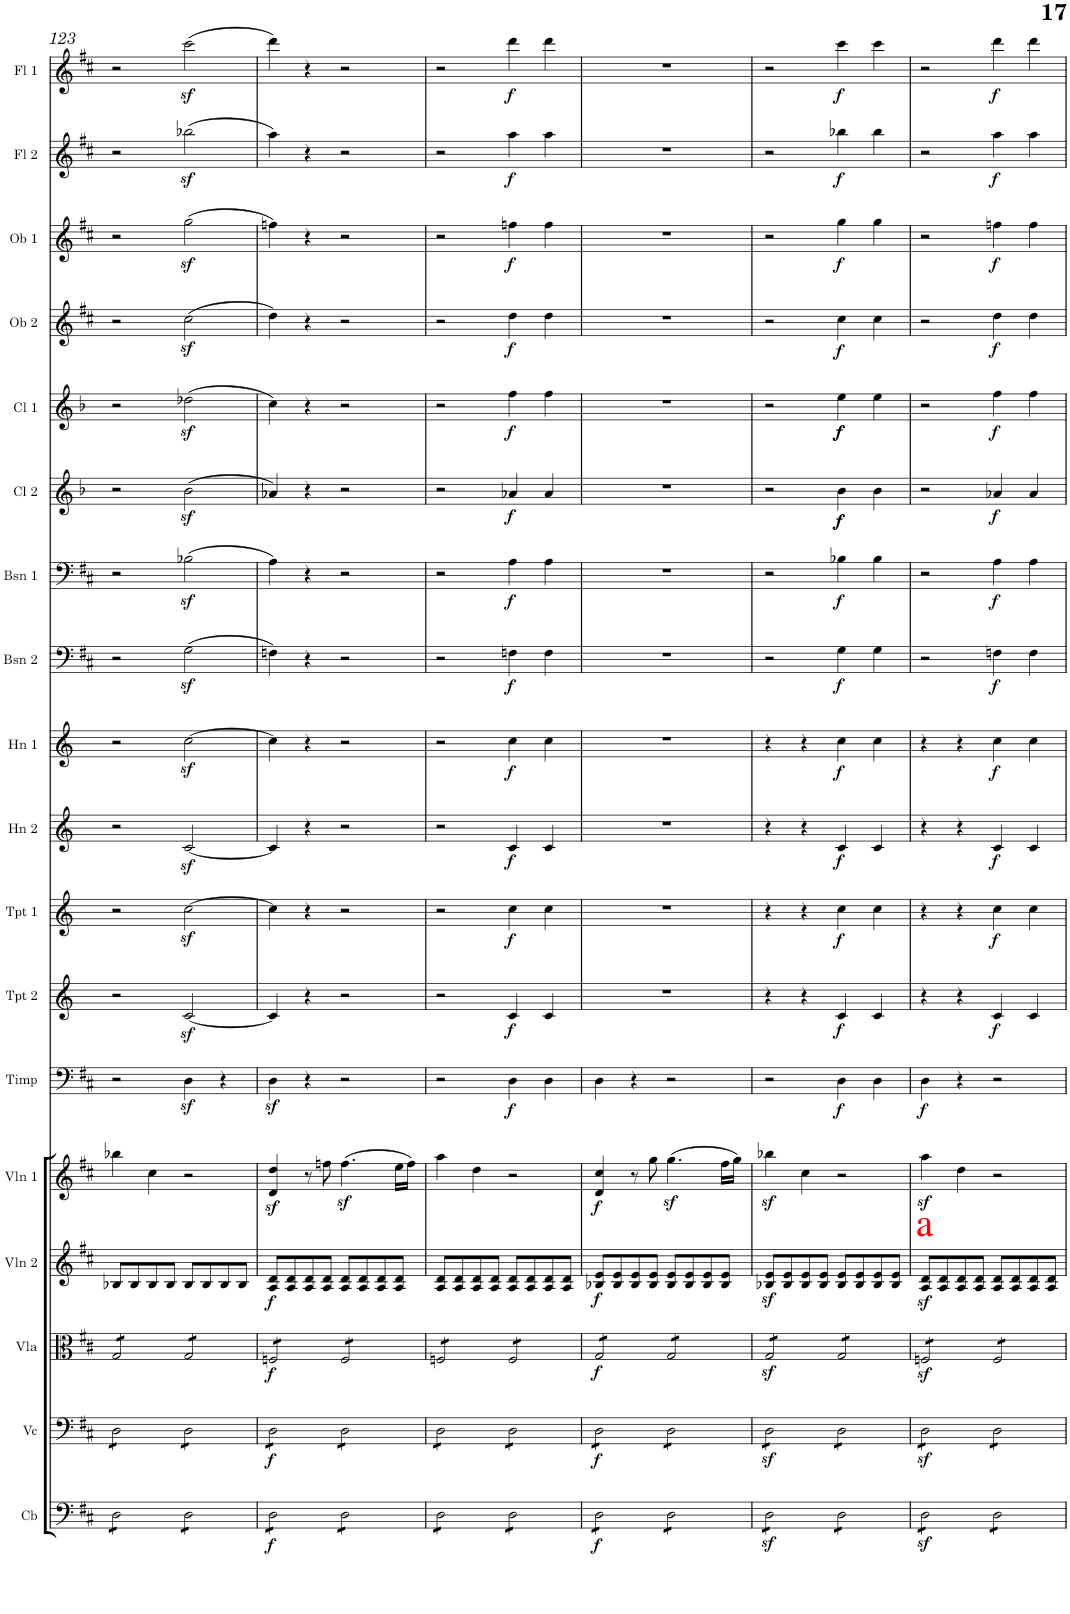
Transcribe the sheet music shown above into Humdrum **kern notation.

**kern	**dynam	**kern	**dynam	**kern	**dynam	**kern	**dynam	**kern	**text	**dynam	**kern	**dynam	**kern	**dynam	**kern	**dynam	**kern	**dynam	**kern	**dynam	**kern	**dynam	**kern	**dynam	**kern	**dynam	**kern	**dynam	**kern	**dynam	**kern	**dynam	**kern	**dynam	**kern	**dynam
*part18	*part18	*part17	*part17	*part16	*part16	*part15	*part15	*part14	*part14	*part14	*part13	*part13	*part12	*part12	*part11	*part11	*part10	*part10	*part9	*part9	*part8	*part8	*part7	*part7	*part6	*part6	*part5	*part5	*part4	*part4	*part3	*part3	*part2	*part2	*part1	*part1
*staff18	*staff18	*staff17	*staff17	*staff16	*staff16	*staff15	*staff15	*staff14	*staff14	*staff14	*staff13	*staff13	*staff12	*staff12	*staff11	*staff11	*staff10	*staff10	*staff9	*staff9	*staff8	*staff8	*staff7	*staff7	*staff6	*staff6	*staff5	*staff5	*staff4	*staff4	*staff3	*staff3	*staff2	*staff2	*staff1	*staff1
*I"Contrabass	*	*I"Violoncello	*	*I"Viola	*	*I"Violin 2	*	*I"Violin 1	*	*	*I"Timpani	*	*I"D Trumpet 2	*	*I"D Trumpet 1	*	*I"D Horn 2	*	*I"D Horn 1	*	*I"Bassoon 2	*	*I"Bassoon 1	*	*I"A Clarinet 2	*	*I"A Clarinet 1	*	*I"Oboe 2	*	*I"Oboe 1	*	*I"Flute 2	*	*I"Flute 1	*
*I'Cb	*	*I'Vc	*	*I'Vla	*	*I'Vln 2	*	*I'Vln 1	*	*	*I'Timp	*	*I'Tpt 2	*	*I'Tpt 1	*	*I'Hn 2	*	*I'Hn 1	*	*I'Bsn 2	*	*I'Bsn 1	*	*I'Cl 2	*	*I'Cl 1	*	*I'Ob 2	*	*I'Ob 1	*	*I'Fl 2	*	*I'Fl 1	*
!!LO:PB:g=z
*clefF4	*	*clefF4	*	*clefC3	*	*clefG2	*	*clefG2	*	*	*clefF4	*	*clefG2	*	*clefG2	*	*clefG2	*	*clefG2	*	*clefF4	*	*clefF4	*	*clefG2	*	*clefG2	*	*clefG2	*	*clefG2	*	*clefG2	*	*clefG2	*
*Trd7c12	*	*	*	*	*	*	*	*	*	*	*	*	*Trd-1c-2	*	*Trd-1c-2	*	*Trd6c10	*	*Trd6c10	*	*	*	*	*	*Trd2c3	*	*Trd2c3	*	*	*	*	*	*	*	*	*
*k[f#c#]	*	*k[f#c#]	*	*k[f#c#]	*	*k[f#c#]	*	*k[f#c#]	*	*	*k[f#c#]	*	*k[]	*	*k[]	*	*k[]	*	*k[]	*	*k[f#c#]	*	*k[f#c#]	*	*k[b-]	*	*k[b-]	*	*k[f#c#]	*	*k[f#c#]	*	*k[f#c#]	*	*k[f#c#]	*
*M2/2	*	*M2/2	*	*M2/2	*	*M2/2	*	*M2/2	*	*	*M2/2	*	*M2/2	*	*M2/2	*	*M2/2	*	*M2/2	*	*M2/2	*	*M2/2	*	*M2/2	*	*M2/2	*	*M2/2	*	*M2/2	*	*M2/2	*	*M2/2	*
*met(c|)	*	*met(c|)	*	*met(c|)	*	*met(c|)	*	*met(c|)	*	*	*met(c|)	*	*met(c|)	*	*met(c|)	*	*met(c|)	*	*met(c|)	*	*met(c|)	*	*met(c|)	*	*met(c|)	*	*met(c|)	*	*met(c|)	*	*met(c|)	*	*met(c|)	*	*met(c|)	*
=123	=123	=123	=123	=123	=123	=123	=123	=123	=123	=123	=123	=123	=123	=123	=123	=123	=123	=123	=123	=123	=123	=123	=123	=123	=123	=123	=123	=123	=123	=123	=123	=123	=123	=123	=123	=123
*tremolo	*	*	*	*	*	*	*	*	*	*	*	*	*	*	*	*	*	*	*	*	*	*	*	*	*	*	*	*	*	*	*	*	*	*	*	*
*	*	*tremolo	*	*	*	*	*	*	*	*	*	*	*	*	*	*	*	*	*	*	*	*	*	*	*	*	*	*	*	*	*	*	*	*	*	*
*	*	*	*	*tremolo	*	*	*	*	*	*	*	*	*	*	*	*	*	*	*	*	*	*	*	*	*	*	*	*	*	*	*	*	*	*	*	*
8D\L	.	8D\L	.	8G/L	.	8B-X/L	.	4bb-X\	.	.	2r	.	2r	.	2r	.	2r	.	2r	.	2r	.	2r	.	2r	.	2r	.	2r	.	2r	.	2r	.	2r	.
8D\	.	8D\	.	8G/	.	8B-/	.	.	.	.	.	.	.	.	.	.	.	.	.	.	.	.	.	.	.	.	.	.	.	.	.	.	.	.	.	.
8D\	.	8D\	.	8G/	.	8B-/	.	4cc#\	.	.	.	.	.	.	.	.	.	.	.	.	.	.	.	.	.	.	.	.	.	.	.	.	.	.	.	.
8D\J	.	8D\J	.	8G/J	.	8B-/J	.	.	.	.	.	.	.	.	.	.	.	.	.	.	.	.	.	.	.	.	.	.	.	.	.	.	.	.	.	.
8D\L	.	8D\L	.	8G/L	.	8B-/L	.	2r	.	.	4Dz<\	.	[2cz</	.	[2ccz<\	.	[2cz</	.	[2ccz<\	.	(2Gz<\	.	(2B-Xz<\	.	(2b-z<\	.	(2dd-Xz<\	.	(2cc#z<\	.	(2ggz<\	.	(2bb-Xz<\	.	(2ccc#z<\	.
8D\	.	8D\	.	8G/	.	8B-/	.	.	.	.	.	.	.	.	.	.	.	.	.	.	.	.	.	.	.	.	.	.	.	.	.	.	.	.	.	.
8D\	.	8D\	.	8G/	.	8B-/	.	.	.	.	4r	.	.	.	.	.	.	.	.	.	.	.	.	.	.	.	.	.	.	.	.	.	.	.	.	.
8D\J	.	8D\J	.	8G/J	.	8B-/J	.	.	.	.	.	.	.	.	.	.	.	.	.	.	.	.	.	.	.	.	.	.	.	.	.	.	.	.	.	.
=124	=124	=124	=124	=124	=124	=124	=124	=124	=124	=124	=124	=124	=124	=124	=124	=124	=124	=124	=124	=124	=124	=124	=124	=124	=124	=124	=124	=124	=124	=124	=124	=124	=124	=124	=124	=124
!	!LO:DY:b	!	!LO:DY:b	!	!LO:DY:b	!	!LO:DY:b	!	!	!	!	!	!	!	!	!	!	!	!	!	!	!	!	!	!	!	!	!	!	!	!	!	!	!	!	!
8D\L	f	8D\L	f	8Fn/L	f	8A/ 8d/L	f	4d/z< 4dd/z<	.	.	4Dz<\	.	4c/]	.	4cc\]	.	4c/]	.	4cc\]	.	4Fn\)	.	4A\)	.	4a-X/)	.	4cc\)	.	4dd\)	.	4ffn\)	.	4aa\)	.	4ddd\)	.
8D\	.	8D\	.	8Fn/	.	8A/ 8d/	.	.	.	.	.	.	.	.	.	.	.	.	.	.	.	.	.	.	.	.	.	.	.	.	.	.	.	.	.	.
8D\	.	8D\	.	8Fn/	.	8A/ 8d/	.	8r	.	.	4r	.	4r	.	4r	.	4r	.	4r	.	4r	.	4r	.	4r	.	4r	.	4r	.	4r	.	4r	.	4r	.
8D\J	.	8D\J	.	8Fn/J	.	8A/ 8d/J	.	8ffn\	.	.	.	.	.	.	.	.	.	.	.	.	.	.	.	.	.	.	.	.	.	.	.	.	.	.	.	.
8D\L	.	8D\L	.	8F/L	.	8A/ 8d/L	.	(4.ffz<\	.	.	2r	.	2r	.	2r	.	2r	.	2r	.	2r	.	2r	.	2r	.	2r	.	2r	.	2r	.	2r	.	2r	.
8D\	.	8D\	.	8F/	.	8A/ 8d/	.	.	.	.	.	.	.	.	.	.	.	.	.	.	.	.	.	.	.	.	.	.	.	.	.	.	.	.	.	.
8D\	.	8D\	.	8F/	.	8A/ 8d/	.	.	.	.	.	.	.	.	.	.	.	.	.	.	.	.	.	.	.	.	.	.	.	.	.	.	.	.	.	.
8D\J	.	8D\J	.	8F/J	.	8A/ 8d/J	.	16ee\LL	.	.	.	.	.	.	.	.	.	.	.	.	.	.	.	.	.	.	.	.	.	.	.	.	.	.	.	.
.	.	.	.	.	.	.	.	16ff\JJ)	.	.	.	.	.	.	.	.	.	.	.	.	.	.	.	.	.	.	.	.	.	.	.	.	.	.	.	.
=125	=125	=125	=125	=125	=125	=125	=125	=125	=125	=125	=125	=125	=125	=125	=125	=125	=125	=125	=125	=125	=125	=125	=125	=125	=125	=125	=125	=125	=125	=125	=125	=125	=125	=125	=125	=125
8D\L	.	8D\L	.	8Fn/L	.	8A/ 8d/L	.	4aa\	.	.	2r	.	2r	.	2r	.	2r	.	2r	.	2r	.	2r	.	2r	.	2r	.	2r	.	2r	.	2r	.	2r	.
8D\	.	8D\	.	8Fn/	.	8A/ 8d/	.	.	.	.	.	.	.	.	.	.	.	.	.	.	.	.	.	.	.	.	.	.	.	.	.	.	.	.	.	.
8D\	.	8D\	.	8Fn/	.	8A/ 8d/	.	4dd\	.	.	.	.	.	.	.	.	.	.	.	.	.	.	.	.	.	.	.	.	.	.	.	.	.	.	.	.
8D\J	.	8D\J	.	8Fn/J	.	8A/ 8d/J	.	.	.	.	.	.	.	.	.	.	.	.	.	.	.	.	.	.	.	.	.	.	.	.	.	.	.	.	.	.
!	!	!	!	!	!	!	!	!	!	!	!	!LO:DY:b	!	!LO:DY:b	!	!LO:DY:b	!	!LO:DY:b	!	!LO:DY:b	!	!LO:DY:b	!	!LO:DY:b	!	!LO:DY:b	!	!LO:DY:b	!	!LO:DY:b	!	!LO:DY:b	!	!LO:DY:b	!	!LO:DY:b
8D\L	.	8D\L	.	8F/L	.	8A/ 8d/L	.	2r	.	.	4D\	f	4c/	f	4cc\	f	4c/	f	4cc\	f	4Fn\	f	4A\	f	4a-X/	f	4ff\	f	4dd\	f	4ffn\	f	4aa\	f	4ddd\	f
8D\	.	8D\	.	8F/	.	8A/ 8d/	.	.	.	.	.	.	.	.	.	.	.	.	.	.	.	.	.	.	.	.	.	.	.	.	.	.	.	.	.	.
8D\	.	8D\	.	8F/	.	8A/ 8d/	.	.	.	.	4D\	.	4c/	.	4cc\	.	4c/	.	4cc\	.	4F\	.	4A\	.	4a-/	.	4ff\	.	4dd\	.	4ff\	.	4aa\	.	4ddd\	.
8D\J	.	8D\J	.	8F/J	.	8A/ 8d/J	.	.	.	.	.	.	.	.	.	.	.	.	.	.	.	.	.	.	.	.	.	.	.	.	.	.	.	.	.	.
=126	=126	=126	=126	=126	=126	=126	=126	=126	=126	=126	=126	=126	=126	=126	=126	=126	=126	=126	=126	=126	=126	=126	=126	=126	=126	=126	=126	=126	=126	=126	=126	=126	=126	=126	=126	=126
!	!LO:DY:b	!	!LO:DY:b	!	!LO:DY:b	!	!LO:DY:b	!	!	!LO:DY:b	!	!	!	!	!	!	!	!	!	!	!	!	!	!	!	!	!	!	!	!	!	!	!	!	!	!
8D\L	f	8D\L	f	8G/L	f	8B-X/ 8e/L	f	4d/ 4cc#/	.	f	4D\	.	1r	.	1r	.	1r	.	1r	.	1r	.	1r	.	1r	.	1r	.	1r	.	1r	.	1r	.	1r	.
8D\	.	8D\	.	8G/	.	8B-/ 8e/	.	.	.	.	.	.	.	.	.	.	.	.	.	.	.	.	.	.	.	.	.	.	.	.	.	.	.	.	.	.
8D\	.	8D\	.	8G/	.	8B-/ 8e/	.	8r	.	.	4r	.	.	.	.	.	.	.	.	.	.	.	.	.	.	.	.	.	.	.	.	.	.	.	.	.
8D\J	.	8D\J	.	8G/J	.	8B-/ 8e/J	.	8gg\	.	.	.	.	.	.	.	.	.	.	.	.	.	.	.	.	.	.	.	.	.	.	.	.	.	.	.	.
8D\L	.	8D\L	.	8G/L	.	8B-/ 8e/L	.	(4.ggz<\	.	.	2r	.	.	.	.	.	.	.	.	.	.	.	.	.	.	.	.	.	.	.	.	.	.	.	.	.
8D\	.	8D\	.	8G/	.	8B-/ 8e/	.	.	.	.	.	.	.	.	.	.	.	.	.	.	.	.	.	.	.	.	.	.	.	.	.	.	.	.	.	.
8D\	.	8D\	.	8G/	.	8B-/ 8e/	.	.	.	.	.	.	.	.	.	.	.	.	.	.	.	.	.	.	.	.	.	.	.	.	.	.	.	.	.	.
8D\J	.	8D\J	.	8G/J	.	8B-/ 8e/J	.	16ff#\LL	.	.	.	.	.	.	.	.	.	.	.	.	.	.	.	.	.	.	.	.	.	.	.	.	.	.	.	.
.	.	.	.	.	.	.	.	16gg\JJ)	.	.	.	.	.	.	.	.	.	.	.	.	.	.	.	.	.	.	.	.	.	.	.	.	.	.	.	.
=127	=127	=127	=127	=127	=127	=127	=127	=127	=127	=127	=127	=127	=127	=127	=127	=127	=127	=127	=127	=127	=127	=127	=127	=127	=127	=127	=127	=127	=127	=127	=127	=127	=127	=127	=127	=127
8Dz<\L	.	8Dz<\L	.	8Gz</L	.	8B-X/z< 8e/z<L	.	4bb-Xz<\	.	.	2r	.	4r	.	4r	.	4r	.	4r	.	2r	.	2r	.	2r	.	2r	.	2r	.	2r	.	2r	.	2r	.
8Dz<\	.	8Dz<\	.	8Gz</	.	8B-/ 8e/	.	.	.	.	.	.	.	.	.	.	.	.	.	.	.	.	.	.	.	.	.	.	.	.	.	.	.	.	.	.
8Dz<\	.	8Dz<\	.	8Gz</	.	8B-/ 8e/	.	4cc#\	.	.	.	.	4r	.	4r	.	4r	.	4r	.	.	.	.	.	.	.	.	.	.	.	.	.	.	.	.	.
8Dz<\J	.	8Dz<\J	.	8Gz</J	.	8B-/ 8e/J	.	.	.	.	.	.	.	.	.	.	.	.	.	.	.	.	.	.	.	.	.	.	.	.	.	.	.	.	.	.
!	!	!	!	!	!	!	!	!	!	!	!	!LO:DY:b	!	!LO:DY:b	!	!LO:DY:b	!	!LO:DY:b	!	!LO:DY:b	!	!LO:DY:b	!	!LO:DY:b	!	!LO:DY:b	!	!	!	!	!	!	!	!	!	!
!	!	!	!	!	!	!	!	!	!	!	!	!	!	!	!	!	!	!	!	!	!	!	!	!	!	!LO:DY:n=1:b	!	!LO:DY:b	!	!	!	!	!	!	!	!
!	!	!	!	!	!	!	!	!	!	!	!	!	!	!	!	!	!	!	!	!	!	!	!	!	!	!	!	!LO:DY:n=1:b	!	!LO:DY:b	!	!LO:DY:b	!	!LO:DY:b	!	!LO:DY:b
8D\L	.	8D\L	.	8G/L	.	8B-/ 8e/L	.	2r	.	.	4D\	f	4c/	f	4cc\	f	4c/	f	4cc\	f	4G\	f	4B-X\	f	4b-\	f f	4ee\	f f	4cc#\	f	4gg\	f	4bb-X\	f	4ccc#\	f
8D\	.	8D\	.	8G/	.	8B-/ 8e/	.	.	.	.	.	.	.	.	.	.	.	.	.	.	.	.	.	.	.	.	.	.	.	.	.	.	.	.	.	.
8D\	.	8D\	.	8G/	.	8B-/ 8e/	.	.	.	.	4D\	.	4c/	.	4cc\	.	4c/	.	4cc\	.	4G\	.	4B-\	.	4b-\	.	4ee\	.	4cc#\	.	4gg\	.	4bb-\	.	4ccc#\	.
8D\J	.	8D\J	.	8G/J	.	8B-/ 8e/J	.	.	.	.	.	.	.	.	.	.	.	.	.	.	.	.	.	.	.	.	.	.	.	.	.	.	.	.	.	.
=128	=128	=128	=128	=128	=128	=128	=128	=128	=128	=128	=128	=128	=128	=128	=128	=128	=128	=128	=128	=128	=128	=128	=128	=128	=128	=128	=128	=128	=128	=128	=128	=128	=128	=128	=128	=128
!	!	!	!	!	!	!	!	!	!LO:LY:b:color=#FF0000	!	!	!LO:DY:b	!	!	!	!	!	!	!	!	!	!	!	!	!	!	!	!	!	!	!	!	!	!	!	!
8Dz<\L	.	8Dz<\L	.	8Fnz</L	.	8A/z< 8d/z<L	.	4aaz<\	a	.	4D\	f	4r	.	4r	.	4r	.	4r	.	2r	.	2r	.	2r	.	2r	.	2r	.	2r	.	2r	.	2r	.
8Dz<\	.	8Dz<\	.	8Fnz</	.	8A/ 8d/	.	.	.	.	.	.	.	.	.	.	.	.	.	.	.	.	.	.	.	.	.	.	.	.	.	.	.	.	.	.
8Dz<\	.	8Dz<\	.	8Fnz</	.	8A/ 8d/	.	4dd\	.	.	4r	.	4r	.	4r	.	4r	.	4r	.	.	.	.	.	.	.	.	.	.	.	.	.	.	.	.	.
8Dz<\J	.	8Dz<\J	.	8Fnz</J	.	8A/ 8d/J	.	.	.	.	.	.	.	.	.	.	.	.	.	.	.	.	.	.	.	.	.	.	.	.	.	.	.	.	.	.
!	!	!	!	!	!	!	!	!	!	!	!	!	!	!LO:DY:b	!	!LO:DY:b	!	!LO:DY:b	!	!LO:DY:b	!	!LO:DY:b	!	!LO:DY:b	!	!LO:DY:b	!	!LO:DY:b	!	!LO:DY:b	!	!LO:DY:b	!	!LO:DY:b	!	!LO:DY:b
8D\L	.	8D\L	.	8F/L	.	8A/ 8d/L	.	2r	.	.	2r	.	4c/	f	4cc\	f	4c/	f	4cc\	f	4Fn\	f	4A\	f	4a-X/	f	4ff\	f	4dd\	f	4ffn\	f	4aa\	f	4ddd\	f
8D\	.	8D\	.	8F/	.	8A/ 8d/	.	.	.	.	.	.	.	.	.	.	.	.	.	.	.	.	.	.	.	.	.	.	.	.	.	.	.	.	.	.
8D\	.	8D\	.	8F/	.	8A/ 8d/	.	.	.	.	.	.	4c/	.	4cc\	.	4c/	.	4cc\	.	4F\	.	4A\	.	4a-/	.	4ff\	.	4dd\	.	4ff\	.	4aa\	.	4ddd\	.
8D\J	.	8D\J	.	8F/J	.	8A/ 8d/J	.	.	.	.	.	.	.	.	.	.	.	.	.	.	.	.	.	.	.	.	.	.	.	.	.	.	.	.	.	.
*	*	*	*	*Xtremolo	*	*	*	*	*	*	*	*	*	*	*	*	*	*	*	*	*	*	*	*	*	*	*	*	*	*	*	*	*	*	*	*
*	*	*Xtremolo	*	*	*	*	*	*	*	*	*	*	*	*	*	*	*	*	*	*	*	*	*	*	*	*	*	*	*	*	*	*	*	*	*	*
*Xtremolo	*	*	*	*	*	*	*	*	*	*	*	*	*	*	*	*	*	*	*	*	*	*	*	*	*	*	*	*	*	*	*	*	*	*	*	*
=	=	=	=	=	=	=	=	=	=	=	=	=	=	=	=	=	=	=	=	=	=	=	=	=	=	=	=	=	=	=	=	=	=	=	=	=
*-	*-	*-	*-	*-	*-	*-	*-	*-	*-	*-	*-	*-	*-	*-	*-	*-	*-	*-	*-	*-	*-	*-	*-	*-	*-	*-	*-	*-	*-	*-	*-	*-	*-	*-	*-	*-
